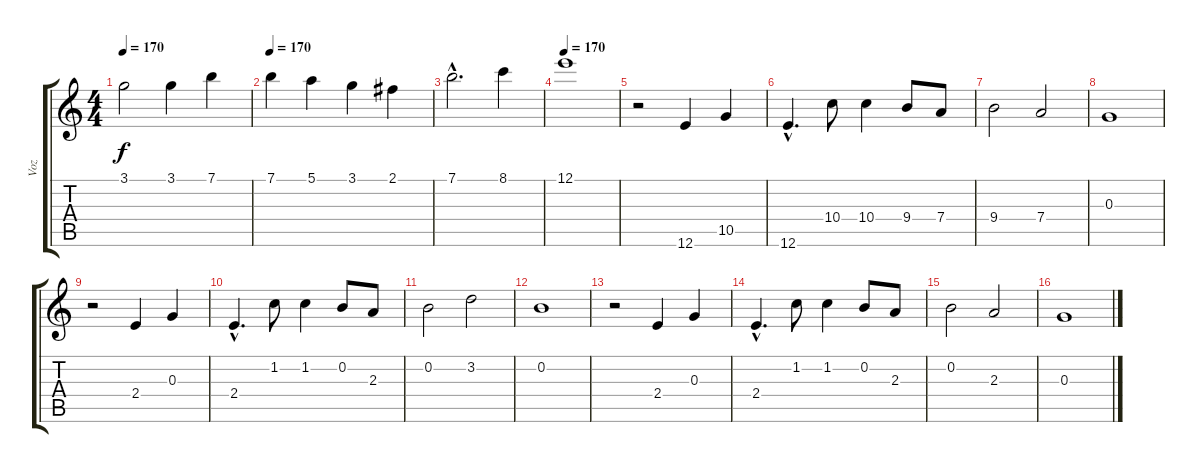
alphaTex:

\track ("Voz" "Voz") {instrument lead6voice}
\staff {score tabs}
\tuning (E5 B4 G4 D4 A3 E3) {hide}
\ts (4 4)
\tempo 170
\clef g2
\ks c
3.1.2{dy f} 3.1.4 7.1.4 |
\tempo 170
7.1.4 5.1.4 3.1.4 2.1.4 |
7.1{hac}.2{d} 8.1.4 |
\tempo 170
12.1.1 |
r.2 12.6.4 10.5.4 |
12.6{hac}.4{d} 10.4.8 10.4.4 9.4.8 7.4.8 |
9.4.2 7.4.2 |
0.3.1 |
r.2 2.4.4 0.3.4 |
2.4{hac}.4{d} 1.2.8 1.2.4 0.2.8 2.3.8 |
0.2.2 3.2.2 |
0.2.1 |
r.2 2.4.4 0.3.4 |
2.4{hac}.4{d} 1.2.8 1.2.4 0.2.8 2.3.8 |
0.2.2 2.3.2 |
0.3.1
